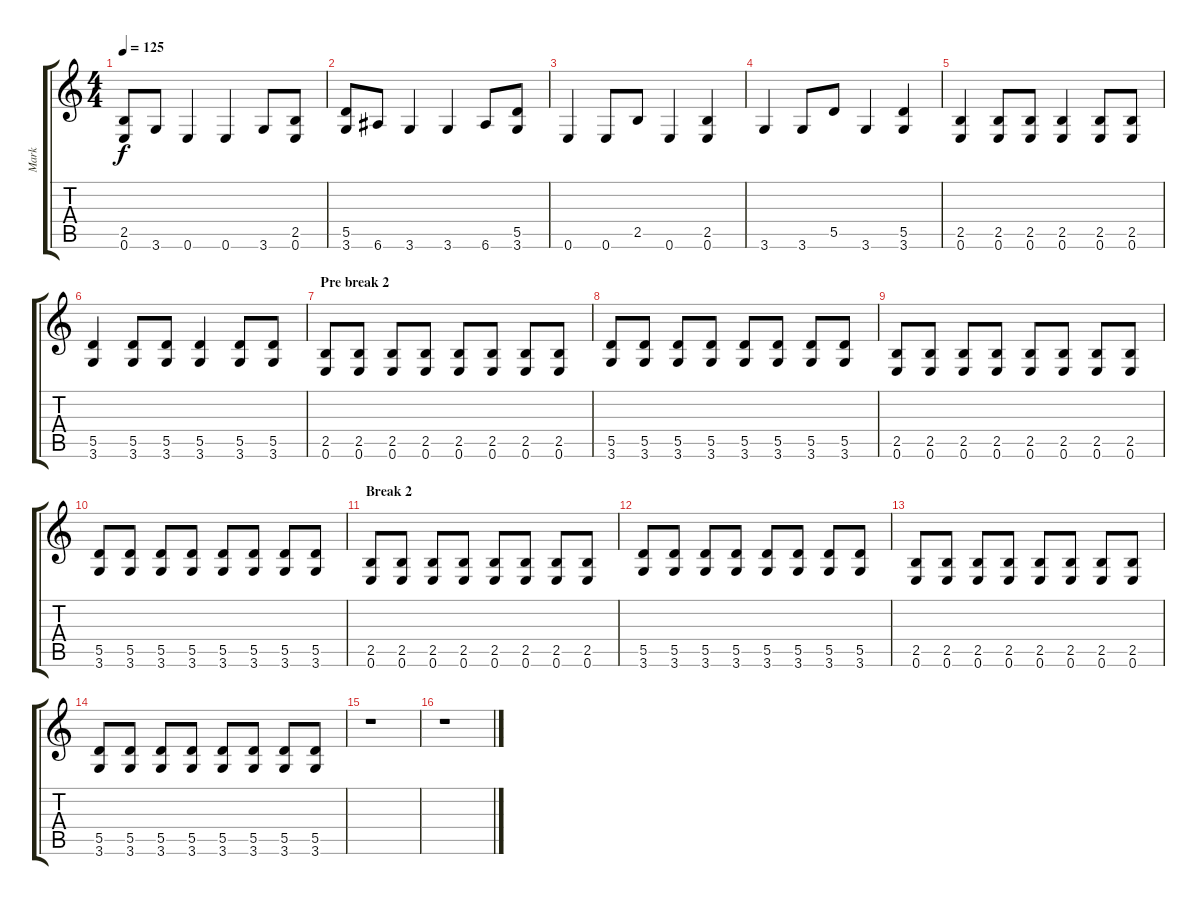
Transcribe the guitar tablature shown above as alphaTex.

\track ("Mark" "Mark") {instrument acousticguitarnylon}
\staff {score tabs}
\tuning (E4 B3 G3 D3 A2 E2) {hide}
\ts (4 4)
\tempo 125
\clef g2
\ks c
(2.5 0.6).8{dy f} 3.6.8 0.6.4 0.6.4 3.6.8 (2.5 0.6).8 |
(5.5 3.6).8 6.6.8 3.6.4 3.6.4 6.6.8 (5.5 3.6).8 |
0.6.4 0.6.8 2.5.8 0.6.4 (2.5 0.6).4 |
3.6.4 3.6.8 5.5.8 3.6.4 (5.5 3.6).4 |
(2.5 0.6).4 (2.5 0.6).8 (2.5 0.6).8 (2.5 0.6).4 (2.5 0.6).8 (2.5 0.6).8 |
(5.5 3.6).4 (5.5 3.6).8 (5.5 3.6).8 (5.5 3.6).4 (5.5 3.6).8 (5.5 3.6).8 |
\section ("" "Pre break 2")
(2.5 0.6).8 (2.5 0.6).8 (2.5 0.6).8 (2.5 0.6).8 (2.5 0.6).8 (2.5 0.6).8 (2.5 0.6).8 (2.5 0.6).8 |
(5.5 3.6).8 (5.5 3.6).8 (5.5 3.6).8 (5.5 3.6).8 (5.5 3.6).8 (5.5 3.6).8 (5.5 3.6).8 (5.5 3.6).8 |
(2.5 0.6).8 (2.5 0.6).8 (2.5 0.6).8 (2.5 0.6).8 (2.5 0.6).8 (2.5 0.6).8 (2.5 0.6).8 (2.5 0.6).8 |
(5.5 3.6).8 (5.5 3.6).8 (5.5 3.6).8 (5.5 3.6).8 (5.5 3.6).8 (5.5 3.6).8 (5.5 3.6).8 (5.5 3.6).8 |
\section ("" "Break 2")
(2.5 0.6).8 (2.5 0.6).8 (2.5 0.6).8 (2.5 0.6).8 (2.5 0.6).8 (2.5 0.6).8 (2.5 0.6).8 (2.5 0.6).8 |
(5.5 3.6).8 (5.5 3.6).8 (5.5 3.6).8 (5.5 3.6).8 (5.5 3.6).8 (5.5 3.6).8 (5.5 3.6).8 (5.5 3.6).8 |
(2.5 0.6).8 (2.5 0.6).8 (2.5 0.6).8 (2.5 0.6).8 (2.5 0.6).8 (2.5 0.6).8 (2.5 0.6).8 (2.5 0.6).8 |
(5.5 3.6).8 (5.5 3.6).8 (5.5 3.6).8 (5.5 3.6).8 (5.5 3.6).8 (5.5 3.6).8 (5.5 3.6).8 (5.5 3.6).8 |
r.1 |
r.1
